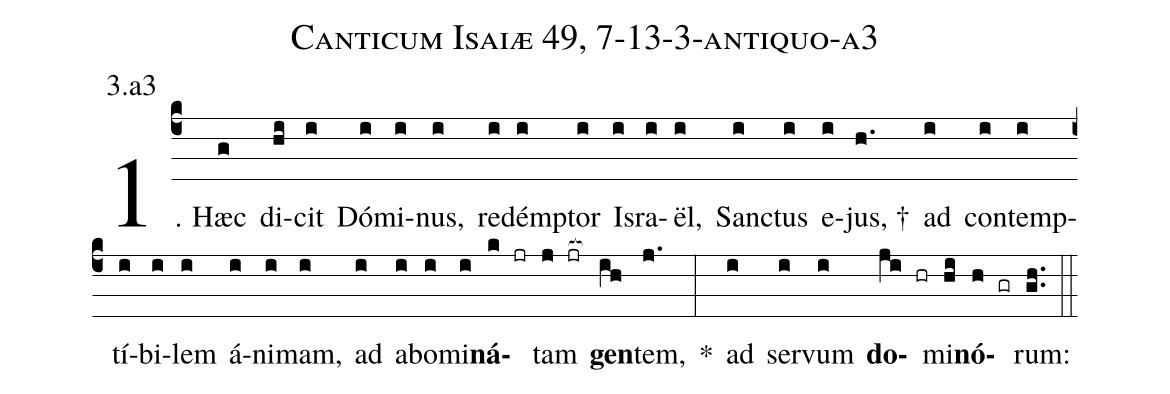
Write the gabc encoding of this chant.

name: Canticum Isaiæ 49, 7-13-3-antiquo-a3;
annotation: 3.a3;
%%
(c4)1. Hæc(g) di(hi)cit(i) Dó(i)mi(i)nus,(i) red(i)émp(i)tor(i) Is(i)ra(i)ël,(i) Sanc(i)tus(i) e(i)jus, †(h.) ad(i) con(i)temp(i)tí(i)bi(i)lem(i) á(i)ni(i)mam,(i) ad(i) ab(i)o(i)mi(i)<b>ná</b>(k jr)tam(j jr[ocb:1{]) <b>gen</b>(ih[ocb:0}])tem,(j.) *(:) ad(i) ser(i)vum(i) <b>do</b>(ji hr)mi(hi)<b>nó</b>(h gr)rum:(gh..) (::)
